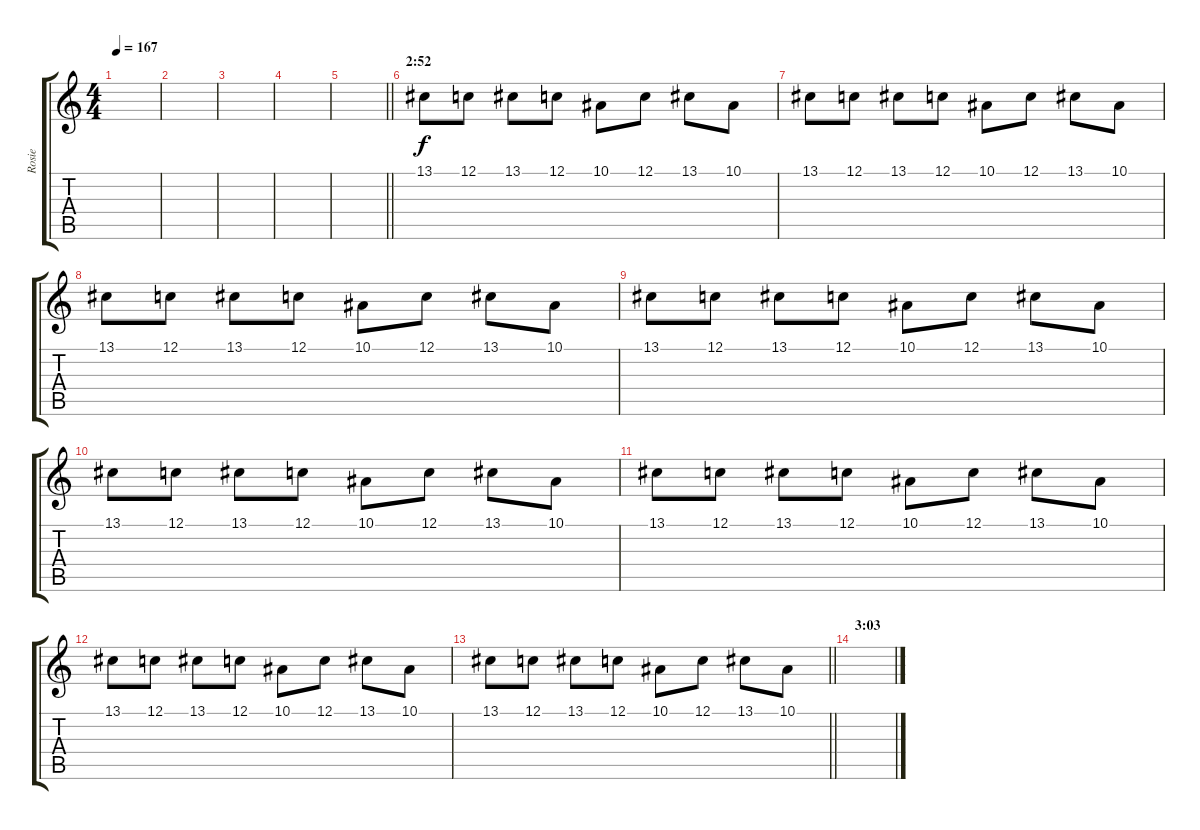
\track ("Rosie" "Rosie") {instrument pizzicatostrings}
\staff {score tabs}
\tuning (C4 G3 Eb3 Bb2 F2 C2) {hide}
\ts (4 4)
\tempo 167
\clef g2
\ks c
|
|
|
|
\barLineRight lightlight
|
\section ("" "2:52")
13.1.8 12.1.8 13.1.8 12.1.8 10.1.8 12.1.8 13.1.8 10.1.8 |
13.1.8 12.1.8 13.1.8 12.1.8 10.1.8 12.1.8 13.1.8 10.1.8 |
13.1.8 12.1.8 13.1.8 12.1.8 10.1.8 12.1.8 13.1.8 10.1.8 |
13.1.8 12.1.8 13.1.8 12.1.8 10.1.8 12.1.8 13.1.8 10.1.8 |
13.1.8 12.1.8 13.1.8 12.1.8 10.1.8 12.1.8 13.1.8 10.1.8 |
13.1.8 12.1.8 13.1.8 12.1.8 10.1.8 12.1.8 13.1.8 10.1.8 |
13.1.8 12.1.8 13.1.8 12.1.8 10.1.8 12.1.8 13.1.8 10.1.8 |
\barLineRight lightlight
13.1.8 12.1.8 13.1.8 12.1.8 10.1.8 12.1.8 13.1.8 10.1.8 |
\section ("" "3:03")
